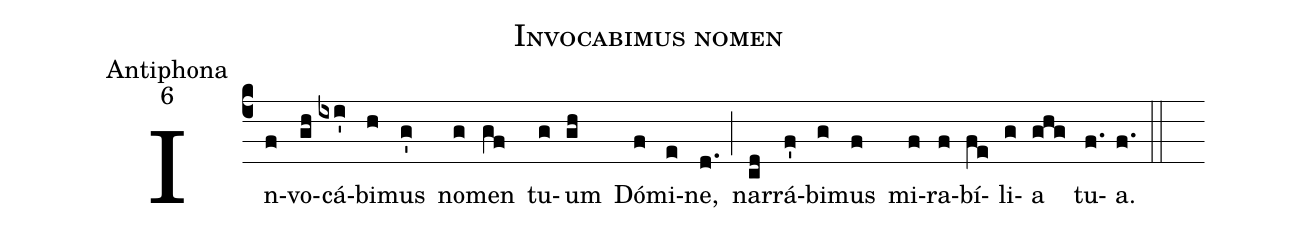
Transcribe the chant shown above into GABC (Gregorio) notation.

name:Invocabimus nomen;
office-part:Antiphona;
mode:6;
%%
(c4) In(f)vo(gh)cá(ixi')bi(h)mus(g') no(g)men(gf) tu(g)um(gh) Dó(f)mi(e)ne,(d.) (;) nar(cd)rá(f')bi(g)mus(f) mi(f)ra(f)bí(fe)li(g)a(ghg) tu(f.)a.(f.) (::)
